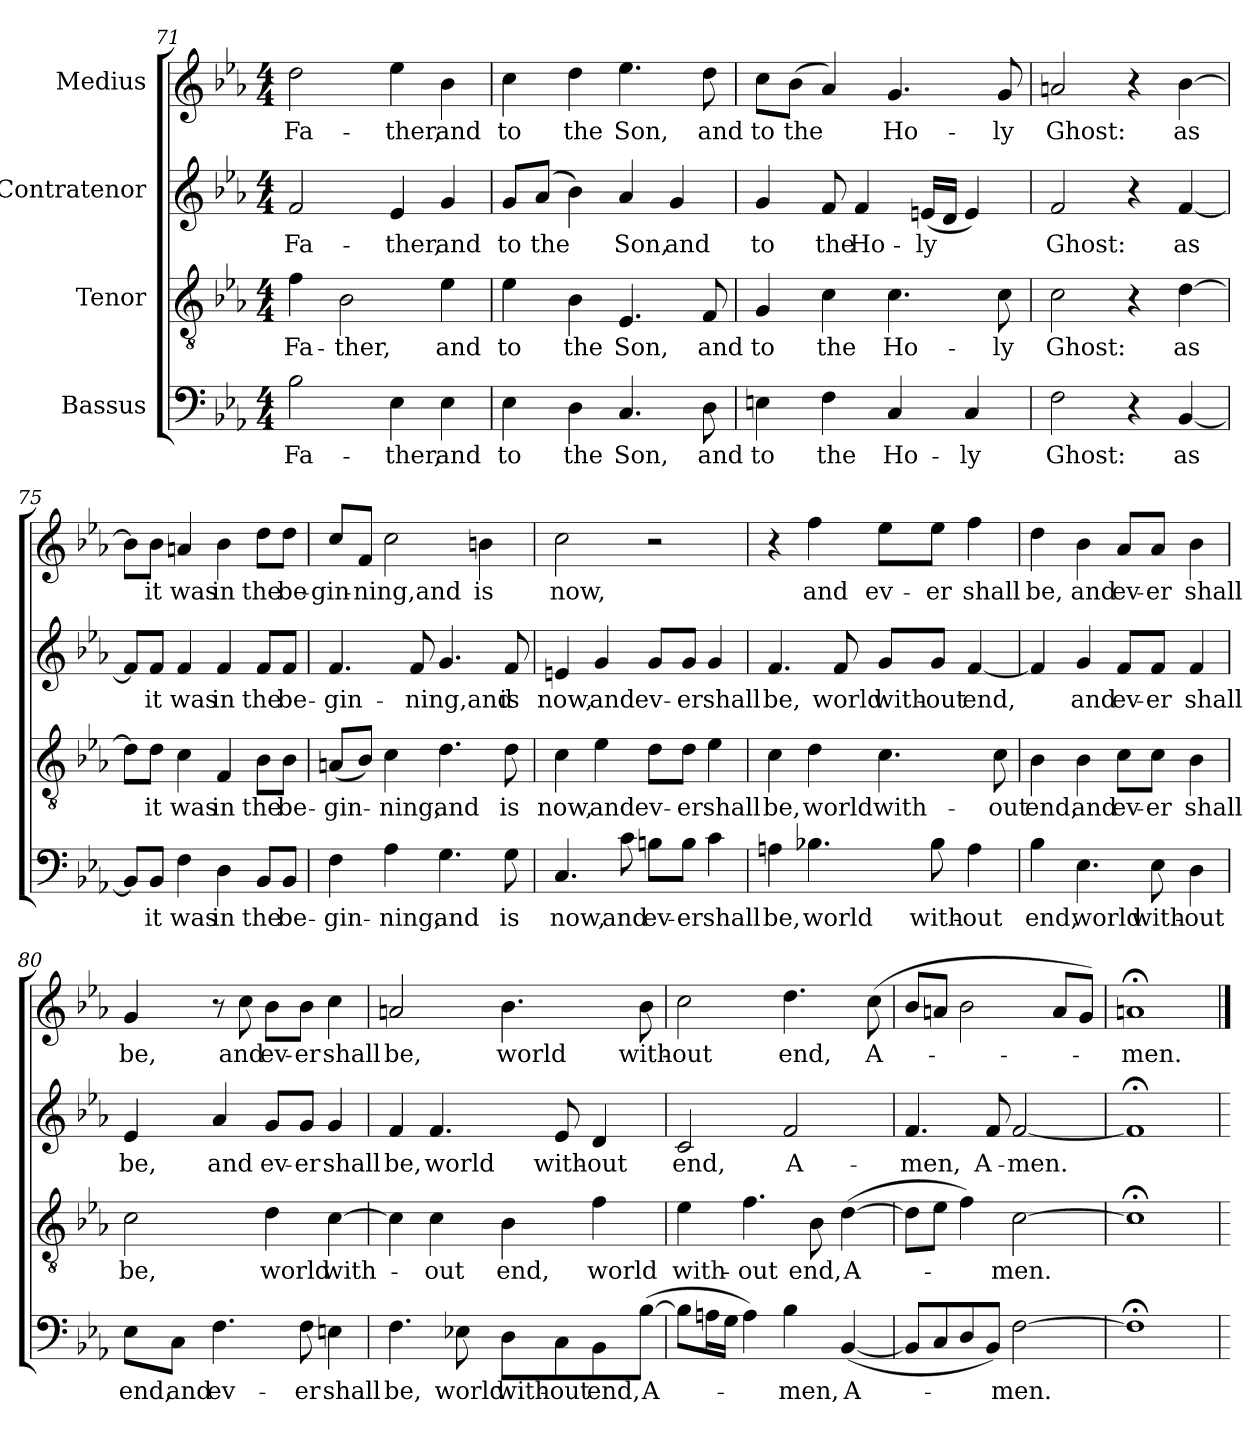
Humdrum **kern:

**kern	**text	**kern	**text	**kern	**text	**kern	**text
*part4	*part4	*part3	*part3	*part2	*part2	*part1	*part1
*staff4	*staff4	*staff3	*staff3	*staff2	*staff2	*staff1	*staff1
*I"Bassus	*	*I"Tenor	*	*I"Contratenor	*	*I"Medius	*
*clefF4	*	*clefGv2	*	*clefG2	*	*clefG2	*
*k[b-e-a-]	*	*k[b-e-a-]	*	*k[b-e-a-]	*	*k[b-e-a-]	*
*E-:	*	*E-:	*	*E-:	*	*E-:	*
*M4/4	*	*M4/4	*	*M4/4	*	*M4/4	*
=71	=71	=71	=71	=71	=71	=71	=71
!	!LO:LY:b:cj	!	!LO:LY:b:cj	!	!LO:LY:b:cj	!	!LO:LY:b:cj
2B-\	Fa-	4f\	Fa-	2f/	Fa-	2dd\	Fa-
!	!	!	!LO:LY:b:cj	!	!	!	!
.	.	2B-\	-ther,	.	.	.	.
!	!LO:LY:b:cj	!	!	!	!LO:LY:b:cj	!	!LO:LY:b:cj
4E-\	-ther,	.	.	4e-/	-ther,	4ee-\	-ther,
!	!LO:LY:b:cj	!	!LO:LY:b:cj	!	!LO:LY:b:cj	!	!LO:LY:b:cj
4E-\	and	4e-\	and	4g/	and	4b-\	and
!!LO:PB:g=z
=72	=72	=72	=72	=72	=72	=72	=72
!	!LO:LY:b:cj	!	!LO:LY:b:cj	!	!LO:LY:b:cj	!	!LO:LY:b:cj
4E-\	to	4e-\	to	8g/L	to	4cc\	to
!	!	!	!	!	!LO:LY:b	!	!
.	.	.	.	(>8a-/J	the	.	.
!	!LO:LY:b:cj	!	!LO:LY:b:cj	!	!	!	!LO:LY:b:cj
4D\	the	4B-\	the	4b-\)	.	4dd\	the
!	!LO:LY:b:cj	!	!LO:LY:b:cj	!	!LO:LY:b:cj	!	!LO:LY:b:cj
4.C/	Son,	4.E-/	Son,	4a-/	Son,	4.ee-\	Son,
!	!	!	!	!	!LO:LY:b:cj	!	!
.	.	.	.	4g/	and	.	.
!	!LO:LY:b:cj	!	!LO:LY:b:cj	!	!	!	!LO:LY:b:cj
8D\	and	8F/	and	.	.	8dd\	and
=73	=73	=73	=73	=73	=73	=73	=73
!	!LO:LY:b:cj	!	!LO:LY:b:cj	!	!LO:LY:b:cj	!	!LO:LY:b:cj
4En\	to	4G/	to	4g/	to	8cc\L	to
!	!	!	!	!	!	!	!LO:LY:b
.	.	.	.	.	.	(>8b-\J	the
!	!LO:LY:b:cj	!	!LO:LY:b:cj	!	!LO:LY:b:cj	!	!
4F\	the	4c\	the	8f/	the	4a-/)	.
!	!	!	!	!	!LO:LY:b:cj	!	!
.	.	.	.	4f/	Ho-	.	.
!	!LO:LY:b:cj	!	!LO:LY:b:cj	!	!	!	!LO:LY:b:cj
4C/	Ho-	4.c\	Ho-	.	.	4.g/	Ho-
!	!	!	!	!	!LO:LY:b:cj	!	!
.	.	.	.	(<16en/L	-ly	.	.
.	.	.	.	16d/J	.	.	.
!	!LO:LY:b:cj	!	!	!	!	!	!
4C/	-ly	.	.	4e/)	.	.	.
!	!	!	!LO:LY:b:cj	!	!	!	!LO:LY:b:cj
.	.	8c\	-ly	.	.	8g/	-ly
=74	=74	=74	=74	=74	=74	=74	=74
!	!LO:LY:b:cj	!	!LO:LY:b:cj	!	!LO:LY:b:cj	!	!LO:LY:b:cj
2F\	Ghost:	2c\	Ghost:	2f/	Ghost:	2an/	Ghost:
4r	.	4r	.	4r	.	4r	.
!	!LO:LY:b:cj	!	!LO:LY:b:cj	!	!LO:LY:b:cj	!	!LO:LY:b:cj
[<4BB-/	as	[>4d\	as	[<4f/	as	[>4b-\	as
=75	=75	=75	=75	=75	=75	=75	=75
8BB-/L]	.	8d\L]	.	8f/L]	.	8b-\L]	.
!	!LO:LY:b:cj	!	!LO:LY:b:cj	!	!LO:LY:b:cj	!	!LO:LY:b:cj
8BB-/J	it	8d\J	it	8f/J	it	8b-\J	it
!	!LO:LY:b:cj	!	!LO:LY:b:cj	!	!LO:LY:b:cj	!	!LO:LY:b:cj
4F\	was	4c\	was	4f/	was	4an/	was
!	!LO:LY:b:cj	!	!LO:LY:b:cj	!	!LO:LY:b:cj	!	!LO:LY:b:cj
4D\	in	4F/	in	4f/	in	4b-\	in
!	!LO:LY:b:cj	!	!LO:LY:b:cj	!	!LO:LY:b:cj	!	!LO:LY:b:cj
8BB-/L	the	8B-\L	the	8f/L	the	8dd\L	the
!	!LO:LY:b:cj	!	!LO:LY:b:cj	!	!LO:LY:b:cj	!	!LO:LY:b:cj
8BB-/J	be-	8B-\J	be-	8f/J	be-	8dd\J	be-
!!LO:LB:g=z
=76	=76	=76	=76	=76	=76	=76	=76
!	!LO:LY:b:cj	!	!LO:LY:b:cj	!	!LO:LY:b:cj	!	!LO:LY:b
4F\	-gin-	(<8An/L	-gin-	4.f/	-gin-	8cc/L	-gin-
!	!	!	!	!	!	!	!LO:LY:b:cj
.	.	8B-/J)	.	.	.	8f/J	-ning,and
!	!LO:LY:b:cj	!	!LO:LY:b:cj	!	!	!	!
4A-\	-ning,	4c\	-ning,	.	.	2cc\	.
!	!	!	!	!	!LO:LY:b	!	!
.	.	.	.	8f/	-ning,and	.	.
!	!LO:LY:b:cj	!	!LO:LY:b:cj	!	!	!	!
4.G\	and	4.d\	and	4.g/	.	.	.
!	!	!	!	!	!	!	!LO:LY:b:cj
.	.	.	.	.	.	4bn\	is
!	!LO:LY:b:cj	!	!LO:LY:b:cj	!	!LO:LY:b:cj	!	!
8G\	is	8d\	is	8f/	is	.	.
=77	=77	=77	=77	=77	=77	=77	=77
!	!LO:LY:b:cj	!	!LO:LY:b:cj	!	!LO:LY:b:cj	!	!LO:LY:b:cj
4.C/	now,	4c\	now,	4en/	now,	2cc\	now,
!	!	!	!LO:LY:b:cj	!	!LO:LY:b:cj	!	!
.	.	4e-\	and	4g/	and	.	.
!	!LO:LY:b:cj	!	!	!	!	!	!
8c\	and	.	.	.	.	.	.
!	!LO:LY:b	!	!LO:LY:b	!	!LO:LY:b	!	!
8Bn\L	ev-	8d\L	ev-	8g/L	ev-	2r	.
!	!LO:LY:b:rj	!	!LO:LY:b:rj	!	!LO:LY:b:rj	!	!
8B\J	-er	8d\J	-er	8g/J	-er	.	.
!	!LO:LY:b:cj	!	!LO:LY:b:cj	!	!LO:LY:b:cj	!	!
4c\	shall	4e-\	shall	4g/	shall	.	.
=78	=78	=78	=78	=78	=78	=78	=78
!	!LO:LY:b:cj	!	!LO:LY:b:cj	!	!LO:LY:b:cj	!	!
4An\	be,	4c\	be,	4.f/	be,	4r	.
!	!LO:LY:b:cj	!	!LO:LY:b:cj	!	!	!	!LO:LY:b:cj
4.B-X\	world	4d\	world	.	.	4ff\	and
!	!	!	!	!	!LO:LY:b:cj	!	!
.	.	.	.	8f/	world	.	.
!	!	!	!LO:LY:b:cj	!	!LO:LY:b:cj	!	!LO:LY:b:cj
.	.	4.c\	with-	8g/L	with-	8ee-\L	ev-
!	!LO:LY:b:cj	!	!	!	!LO:LY:b:rj	!	!LO:LY:b:cj
8B-\	with-	.	.	8g/J	-out	8ee-\J	-er
!	!LO:LY:b:rj	!	!	!	!LO:LY:b	!	!LO:LY:b:cj
4A\	-out	.	.	[<4f/	end,	4ff\	shall
!	!	!	!LO:LY:b:cj	!	!	!	!
.	.	8c\	-out	.	.	.	.
=79	=79	=79	=79	=79	=79	=79	=79
!	!LO:LY:b:cj	!	!LO:LY:b:cj	!	!	!	!LO:LY:b:cj
4B-\	end,	4B-\	end,	4f/]	.	4dd\	be,
!	!LO:LY:b:cj	!	!LO:LY:b:cj	!	!LO:LY:b:cj	!	!LO:LY:b:cj
4.E-\	world	4B-\	and	4g/	and	4b-\	and
!	!	!	!LO:LY:b	!	!LO:LY:b	!	!LO:LY:b
.	.	8c\L	ev-	8f/L	ev-	8a-/L	ev-
!	!LO:LY:b:cj	!	!LO:LY:b:rj	!	!LO:LY:b:rj	!	!LO:LY:b:rj
8E-\	with-	8c\J	-er	8f/J	-er	8a-/J	-er
!	!LO:LY:b:rj	!	!LO:LY:b:cj	!	!LO:LY:b:cj	!	!LO:LY:b:cj
4D\	-out	4B-\	shall	4f/	shall	4b-\	shall
!!LO:LB:g=z
=80	=80	=80	=80	=80	=80	=80	=80
!	!LO:LY:b:cj	!	!LO:LY:b:cj	!	!LO:LY:b:cj	!	!LO:LY:b:cj
8E-\L	end,	2c\	be,	4e-/	be,	4g/	be,
!	!LO:LY:b:cj	!	!	!	!	!	!
8C\J	and	.	.	.	.	.	.
!	!LO:LY:b:cj	!	!	!	!LO:LY:b:cj	!	!
4.F\	ev-	.	.	4a-/	and	8r	.
!	!	!	!	!	!	!	!LO:LY:b:cj
.	.	.	.	.	.	8cc\	and
!	!	!	!LO:LY:b:cj	!	!LO:LY:b	!	!LO:LY:b
.	.	4d\	world	8g/L	ev-	8b-\L	ev-
!	!LO:LY:b:cj	!	!	!	!LO:LY:b:rj	!	!LO:LY:b:rj
8F\	-er	.	.	8g/J	-er	8b-\J	-er
!	!LO:LY:b:cj	!	!LO:LY:b:cj	!	!LO:LY:b:cj	!	!LO:LY:b:cj
4En\	shall	[>4c\	with-	4g/	shall	4cc\	shall
=81	=81	=81	=81	=81	=81	=81	=81
!	!LO:LY:b:cj	!	!	!	!LO:LY:b:cj	!	!LO:LY:b:cj
4.F\	be,	4c\]	.	4f/	be,	2an/	be,
!	!	!	!LO:LY:b:cj	!	!LO:LY:b:cj	!	!
.	.	4c\	-out	4.f/	world	.	.
!	!LO:LY:b:cj	!	!	!	!	!	!
8E-X\	world	.	.	.	.	.	.
!	!LO:LY:b:cj	!	!LO:LY:b:cj	!	!	!	!LO:LY:b:cj
8D\L	with-	4B-\	end,	.	.	4.b-\	world
!	!LO:LY:b:rj	!	!	!	!LO:LY:b:cj	!	!
8C\	-out	.	.	8e-/	with-	.	.
!	!LO:LY:b:cj	!	!LO:LY:b:cj	!	!LO:LY:b:rj	!	!
8BB-\	end,	4f\	world	4d/	-out	.	.
!	!LO:LY:b:cj	!	!	!	!	!	!LO:LY:b
(>[>8B-\J	A-	.	.	.	.	8b-\	with-
=82	=82	=82	=82	=82	=82	=82	=82
!	!	!	!LO:LY:b:cj	!	!LO:LY:b:cj	!	!LO:LY:b:rj
8B-\L]	.	4e-\	with-	2c/	end,	2cc\	-out
16An\	.	.	.	.	.	.	.
16G\J	.	.	.	.	.	.	.
!	!	!	!LO:LY:b:cj	!	!	!	!
4A\)	.	4.f\	-out	.	.	.	.
!	!LO:LY:b:cj	!	!	!	!LO:LY:b:cj	!	!LO:LY:b:cj
4B-\	-men,	.	.	2f/	A-	4.dd\	end,
!	!	!	!LO:LY:b:cj	!	!	!	!
.	.	8B-\	end,	.	.	.	.
!	!LO:LY:b:cj	!	!LO:LY:b:cj	!	!	!	!
(<[<4BB-/	A-	(>[>4d\	A-	.	.	.	.
!	!	!	!	!	!	!	!LO:LY:b:cj
.	.	.	.	.	.	(>8cc\	A-
=83	=83	=83	=83	=83	=83	=83	=83
!	!	!	!	!	!LO:LY:b:cj	!	!
8BB-/L]	.	8d\L]	.	4.f/	-men,	8b-/L	.
8C/	.	8e-\J	.	.	.	8an/J	.
8D/	.	4f\)	.	.	.	2b-\	.
!	!	!	!	!	!LO:LY:b	!	!
8BB-/J)	.	.	.	8f/	A-	.	.
!	!LO:LY:b	!	!LO:LY:b	!	!LO:LY:b:cj	!	!
[>2F\	-men.	[>2c\	-men.	[<2f/	-men.	.	.
.	.	.	.	.	.	8a/L	.
.	.	.	.	.	.	8g/J)	.
=84	=84	=84	=84	=84	=84	=84	=84
!	!	!	!	!	!	!	!LO:LY:b:cj
1F;<]	.	1c;<]	.	1f;<]	.	1an;<	-men.
=	==	=	==	=	==	==	==
*-	*-	*-	*-	*-	*-	*-	*-
